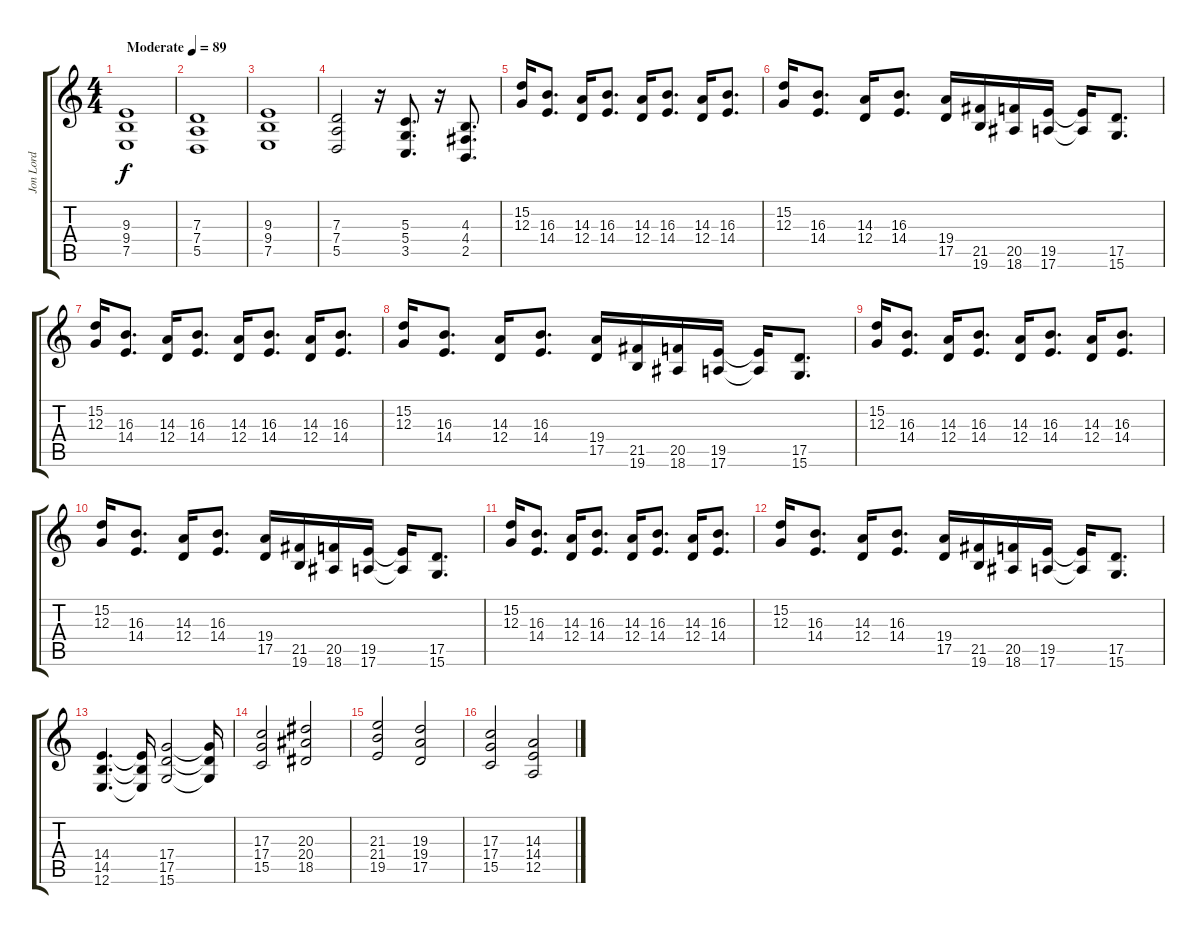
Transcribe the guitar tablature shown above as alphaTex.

\track ("Jon Lord" "Jon Lord") {instrument drawbarorgan}
\staff {score tabs}
\tuning (E4 B3 G3 D3 A2 E2) {hide}
\ts (4 4)
\tempo (89 "Moderate")
\clef g2
\ks c
(9.3 9.4 7.5).1{dy f instrument drawbarorgan} |
(7.3 7.4 5.5).1 |
(9.3 9.4 7.5).1 |
(7.3 7.4 5.5).2 r.16 (5.3 5.4 3.5).8{d} r.16 (4.3 4.4 2.5).8{d} |
(15.2 12.3).16{volume 10} (16.3 14.4).8{d} (14.3 12.4).16 (16.3 14.4).8{d} (14.3 12.4).16 (16.3 14.4).8{d} (14.3 12.4).16 (16.3 14.4).8{d} |
(15.2 12.3).16 (16.3 14.4).8{d} (14.3 12.4).16 (16.3 14.4).8{d} (19.4 17.5).16 (21.5 19.6).16 (20.5 18.6).16 (19.5 17.6).16 (19.5{t} 17.6{t}).16 (17.5 15.6).8{d} |
(15.2 12.3).16{volume 10} (16.3 14.4).8{d} (14.3 12.4).16 (16.3 14.4).8{d} (14.3 12.4).16 (16.3 14.4).8{d} (14.3 12.4).16 (16.3 14.4).8{d} |
(15.2 12.3).16 (16.3 14.4).8{d} (14.3 12.4).16 (16.3 14.4).8{d} (19.4 17.5).16 (21.5 19.6).16 (20.5 18.6).16 (19.5 17.6).16 (19.5{t} 17.6{t}).16 (17.5 15.6).8{d} |
(15.2 12.3).16{volume 10} (16.3 14.4).8{d} (14.3 12.4).16 (16.3 14.4).8{d} (14.3 12.4).16 (16.3 14.4).8{d} (14.3 12.4).16 (16.3 14.4).8{d} |
(15.2 12.3).16 (16.3 14.4).8{d} (14.3 12.4).16 (16.3 14.4).8{d} (19.4 17.5).16 (21.5 19.6).16 (20.5 18.6).16 (19.5 17.6).16 (19.5{t} 17.6{t}).16 (17.5 15.6).8{d} |
(15.2 12.3).16{volume 10} (16.3 14.4).8{d} (14.3 12.4).16 (16.3 14.4).8{d} (14.3 12.4).16 (16.3 14.4).8{d} (14.3 12.4).16 (16.3 14.4).8{d} |
(15.2 12.3).16 (16.3 14.4).8{d} (14.3 12.4).16 (16.3 14.4).8{d} (19.4 17.5).16 (21.5 19.6).16 (20.5 18.6).16 (19.5 17.6).16 (19.5{t} 17.6{t}).16 (17.5 15.6).8{d} |
(14.4 14.5 12.6).4{d volume 13} (14.4{t} 14.5{t} 12.6{t}).16 (17.4 17.5 15.6).2 (17.4{t} 17.5{t} 15.6{t}).16 |
(17.3 17.4 15.5).2 (20.3 20.4 18.5).2 |
(21.3 21.4 19.5).2 (19.3 19.4 17.5).2 |
(17.3 17.4 15.5).2 (14.3 14.4 12.5).2
